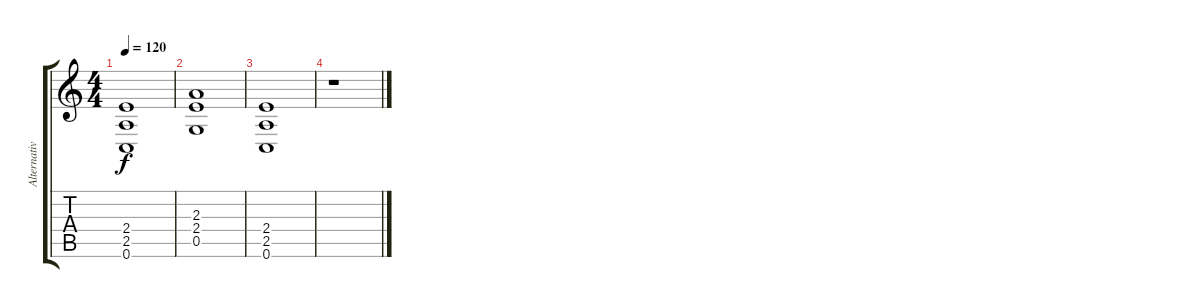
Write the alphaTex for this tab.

\track ("Alternative CDGDGBE" "Alternativ") {instrument guitarharmonics}
\staff {score tabs}
\tuning (E4 B3 G3 D3 G2 C2) {hide}
\ts (4 4)
\tempo 120
\clef g2
\ks c
(2.4 2.5 0.6).1{dy f} |
(2.3 2.4 0.5).1 |
(2.4 2.5 0.6).1 |
r.1
